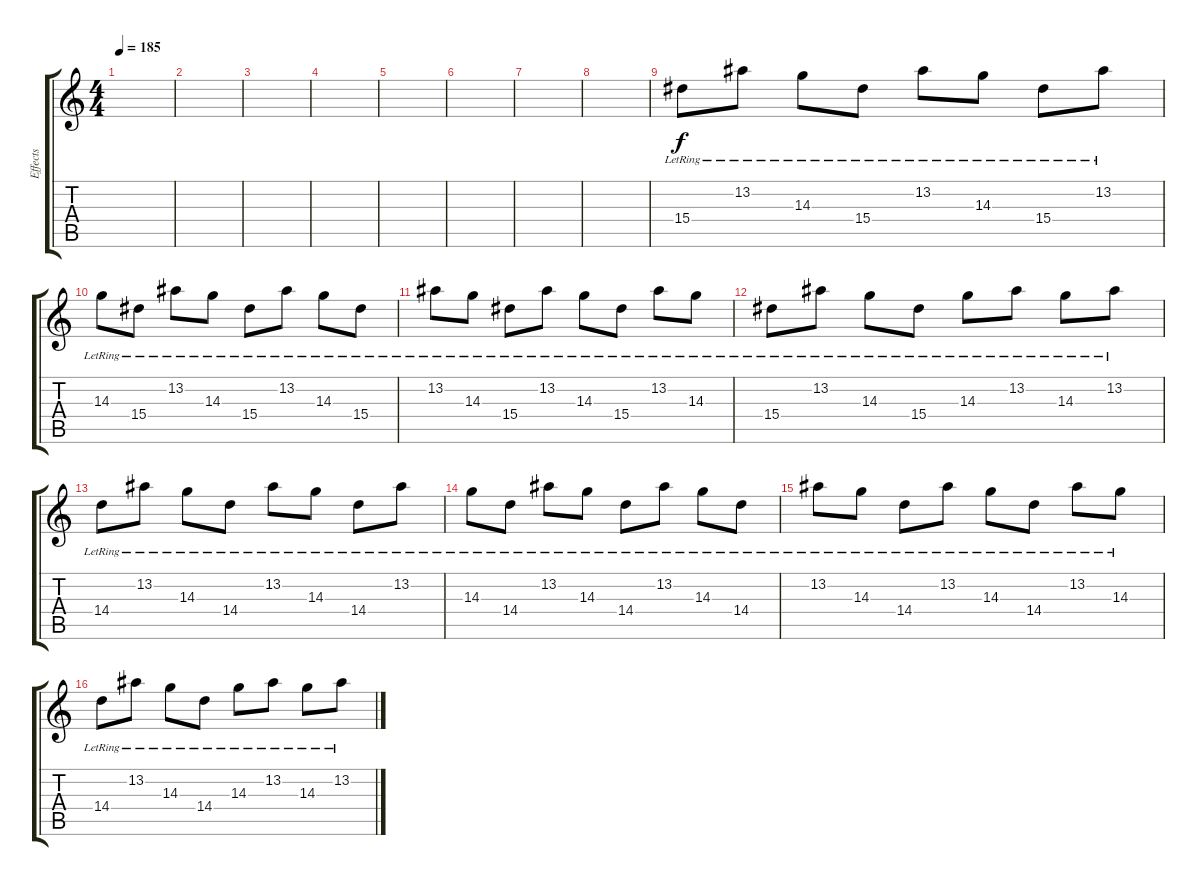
\track ("Effects" "Effects") {instrument electricguitarjazz}
\staff {score tabs}
\tuning (D4 A3 F3 C3 G2 C2) {hide}
\ts (4 4)
\tempo 185
\clef g2
\ks c
|
|
|
|
|
|
|
|
15.4{lr}.8{volume 10 instrument electricguitarjazz} 13.2{lr}.8 14.3{lr}.8 15.4{lr}.8 13.2{lr}.8 14.3{lr}.8 15.4{lr}.8 13.2{lr}.8 |
14.3{lr}.8 15.4{lr}.8 13.2{lr}.8 14.3{lr}.8 15.4{lr}.8 13.2{lr}.8 14.3{lr}.8 15.4{lr}.8 |
13.2{lr}.8 14.3{lr}.8 15.4{lr}.8 13.2{lr}.8 14.3{lr}.8 15.4{lr}.8 13.2{lr}.8 14.3{lr}.8 |
15.4{lr}.8 13.2{lr}.8 14.3{lr}.8 15.4{lr}.8 14.3{lr}.8 13.2{lr}.8 14.3{lr}.8 13.2{lr}.8 |
14.4{lr}.8 13.2{lr}.8 14.3{lr}.8 14.4{lr}.8 13.2{lr}.8 14.3{lr}.8 14.4{lr}.8 13.2{lr}.8 |
14.3{lr}.8 14.4{lr}.8 13.2{lr}.8 14.3{lr}.8 14.4{lr}.8 13.2{lr}.8 14.3{lr}.8 14.4{lr}.8 |
13.2{lr}.8 14.3{lr}.8 14.4{lr}.8 13.2{lr}.8 14.3{lr}.8 14.4{lr}.8 13.2{lr}.8 14.3{lr}.8 |
14.4{lr}.8 13.2{lr}.8 14.3{lr}.8 14.4{lr}.8 14.3{lr}.8 13.2{lr}.8 14.3{lr}.8 13.2{lr}.8
